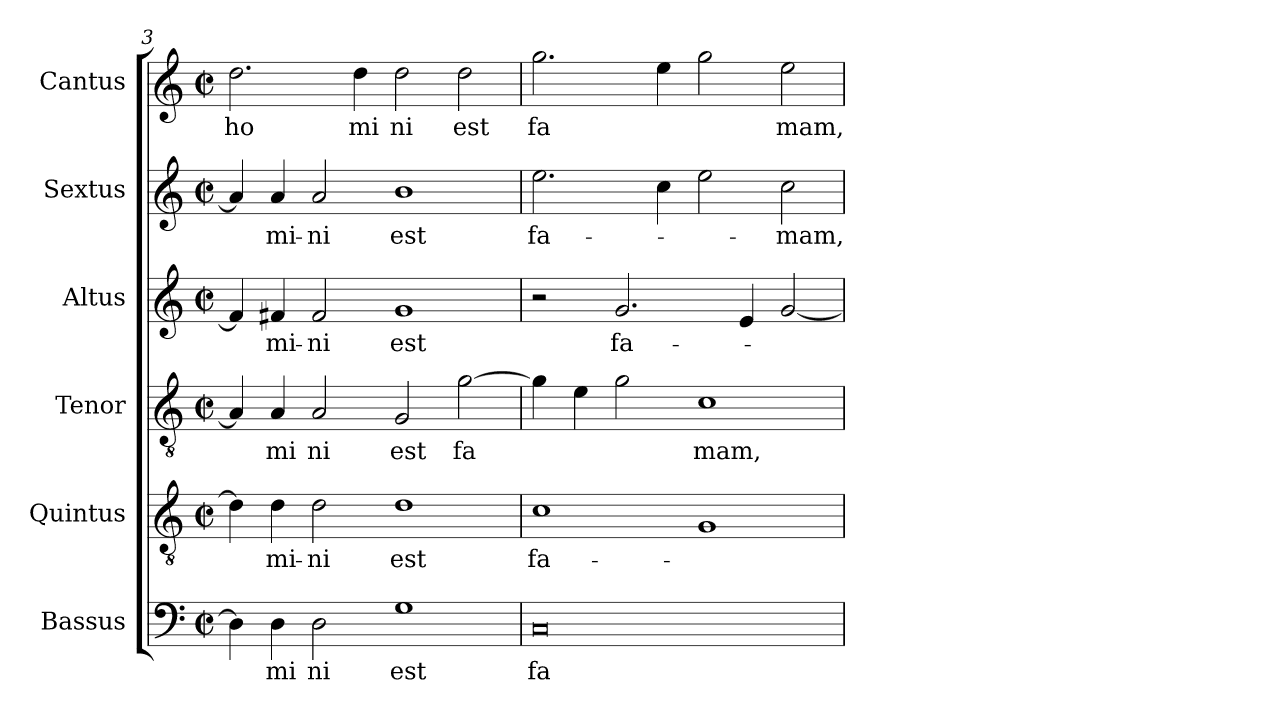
**kern	**text	**kern	**text	**kern	**text	**kern	**text	**kern	**text	**kern	**text
*part6	*part6	*part5	*part5	*part4	*part4	*part3	*part3	*part2	*part2	*part1	*part1
*staff6	*staff6	*staff5	*staff5	*staff4	*staff4	*staff3	*staff3	*staff2	*staff2	*staff1	*staff1
*I"Bassus	*	*I"Quintus	*	*I"Tenor	*	*I"Altus	*	*I"Sextus	*	*I"Cantus	*
*clefF4	*	*clefGv2	*	*clefGv2	*	*clefG2	*	*clefG2	*	*clefG2	*
*M2/2	*	*M2/2	*	*M2/2	*	*M2/2	*	*M2/2	*	*M2/2	*
*met(c|)	*	*met(c|)	*	*met(c|)	*	*met(c|)	*	*met(c|)	*	*met(c|)	*
=3	=3	=3	=3	=3	=3	=3	=3	=3	=3	=3	=3
!	!	!	!	!	!	!	!	!	!	!	!LO:LY:b:cj
4D\]	.	4d\]	.	4A/]	.	4f#/]	.	4a/]	.	2.dd\	ho
!	!LO:LY:b:cj	!	!LO:LY:b:cj	!	!LO:LY:b:cj	!	!LO:LY:b:cj	!	!LO:LY:b:cj	!	!
4D\	mi	4d\	-mi-	4A/	mi	4f#X/	-mi-	4a/	-mi-	.	.
!	!LO:LY:b:cj	!	!LO:LY:b:cj	!	!LO:LY:b:cj	!	!LO:LY:b:cj	!	!LO:LY:b:cj	!	!
2D\	ni	2d\	-ni	2A/	ni	2f#/	-ni	2a/	-ni	.	.
!	!	!	!	!	!	!	!	!	!	!	!LO:LY:b:cj
.	.	.	.	.	.	.	.	.	.	4dd\	mi
!	!LO:LY:b:cj	!	!LO:LY:b:cj	!	!LO:LY:b:cj	!	!LO:LY:b:cj	!	!LO:LY:b:cj	!	!LO:LY:b:cj
1G	est	1d	est	2G/	est	1g	est	1b	est	2dd\	ni
!	!	!	!	!	!LO:LY:b:cj	!	!	!	!	!	!LO:LY:b:cj
.	.	.	.	[>2g\	fa	.	.	.	.	2dd\	est
=4	=4	=4	=4	=4	=4	=4	=4	=4	=4	=4	=4
!	!LO:LY:b:cj	!	!LO:LY:b:cj	!	!	!	!	!	!LO:LY:b:cj	!	!LO:LY:b:cj
0C	fa	1c	fa-	4g\]	.	2r	.	2.ee\	fa-	2.gg\	fa
.	.	.	.	4e\	.	.	.	.	.	.	.
!	!	!	!	!	!	!	!LO:LY:b:cj	!	!	!	!
.	.	.	.	2g\	.	2.g/	fa-	.	.	.	.
.	.	.	.	.	.	.	.	4cc\	.	4ee\	.
!	!	!	!	!	!LO:LY:b:cj	!	!	!	!	!	!
.	.	1G	.	1c	mam,	.	.	2ee\	.	2gg\	.
.	.	.	.	.	.	4e/	.	.	.	.	.
!	!	!	!	!	!	!	!	!	!LO:LY:b:cj	!	!LO:LY:b:cj
.	.	.	.	.	.	[>2g/	.	2cc\	-mam,	2ee\	mam,
=	=	=	=	=	=	=	=	=	=	=	=
*-	*-	*-	*-	*-	*-	*-	*-	*-	*-	*-	*-
